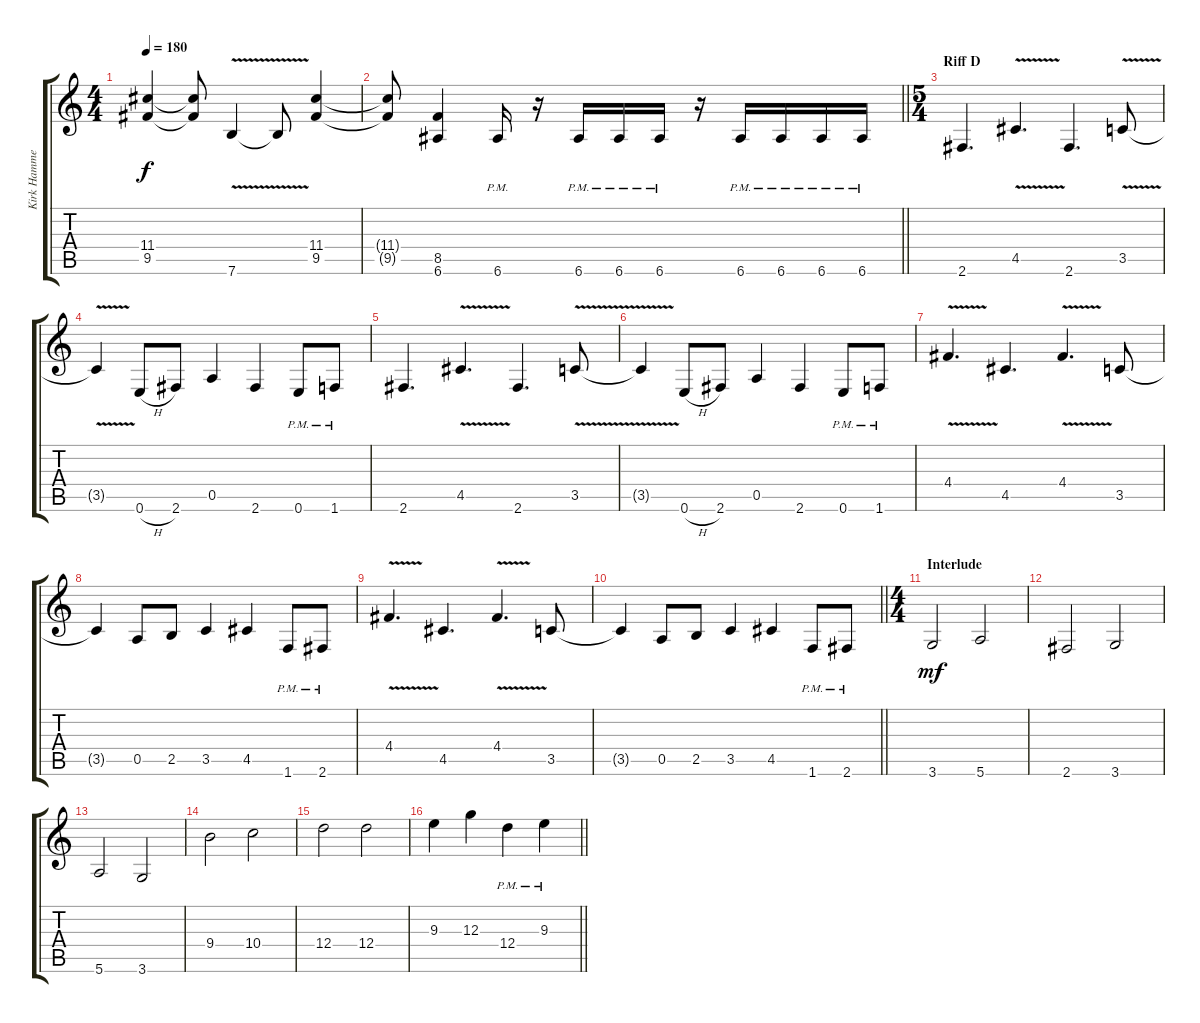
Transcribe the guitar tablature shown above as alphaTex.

\track ("Kirk Hammet (Rythm)" "Kirk Hamme") {instrument distortionguitar}
\staff {score tabs}
\tuning (E4 B3 G3 D3 A2 E2) {hide}
\ts (4 4)
\tempo 180
\clef g2
\ks c
(11.4 9.5).4{dy f} (11.4{t} 9.5{t}).8 7.6{v}.4 7.6{t}.8 (11.4 9.5).4 |
\barLineRight lightlight
(11.4{t} 9.5{t}).8 (8.5 6.6).4 6.6{pm}.16 r.16 6.6{pm}.16 6.6{pm}.16 6.6{pm}.16 r.16 6.6{pm}.16 6.6{pm}.16 6.6{pm}.16 6.6{pm}.16 |
\ts (5 4)
\section ("" "Riff D")
2.6.4{d} 4.5{v}.4{d} 2.6.4{d} 3.5{v}.8 |
3.5{t}.4 0.6{h}.8 2.6.8 0.5.4 2.6.4 0.6{pm}.8 1.6{pm}.8 |
2.6.4{d} 4.5{v}.4{d} 2.6.4{d} 3.5{v}.8 |
3.5{t}.4 0.6{h}.8 2.6.8 0.5.4 2.6.4 0.6{pm}.8 1.6{pm}.8 |
4.4{v}.4{d} 4.5.4{d} 4.4{v}.4{d} 3.5.8 |
3.5{t}.4 0.5.8 2.5.8 3.5.4 4.5.4 1.6{pm}.8 2.6{pm}.8 |
4.4{v}.4{d} 4.5.4{d} 4.4{v}.4{d} 3.5.8 |
\barLineRight lightlight
3.5{t}.4 0.5.8 2.5.8 3.5.4 4.5.4 1.6{pm}.8 2.6{pm}.8 |
\ts (4 4)
\section ("" "Interlude")
3.6.2{dy mf} 5.6.2 |
2.6.2 3.6.2 |
5.6.2 3.6.2 |
9.4.2 10.4.2 |
12.4.2 12.4.2 |
\barLineRight lightlight
9.3.4 12.3.4 12.4{pm}.4 9.3{pm}.4
